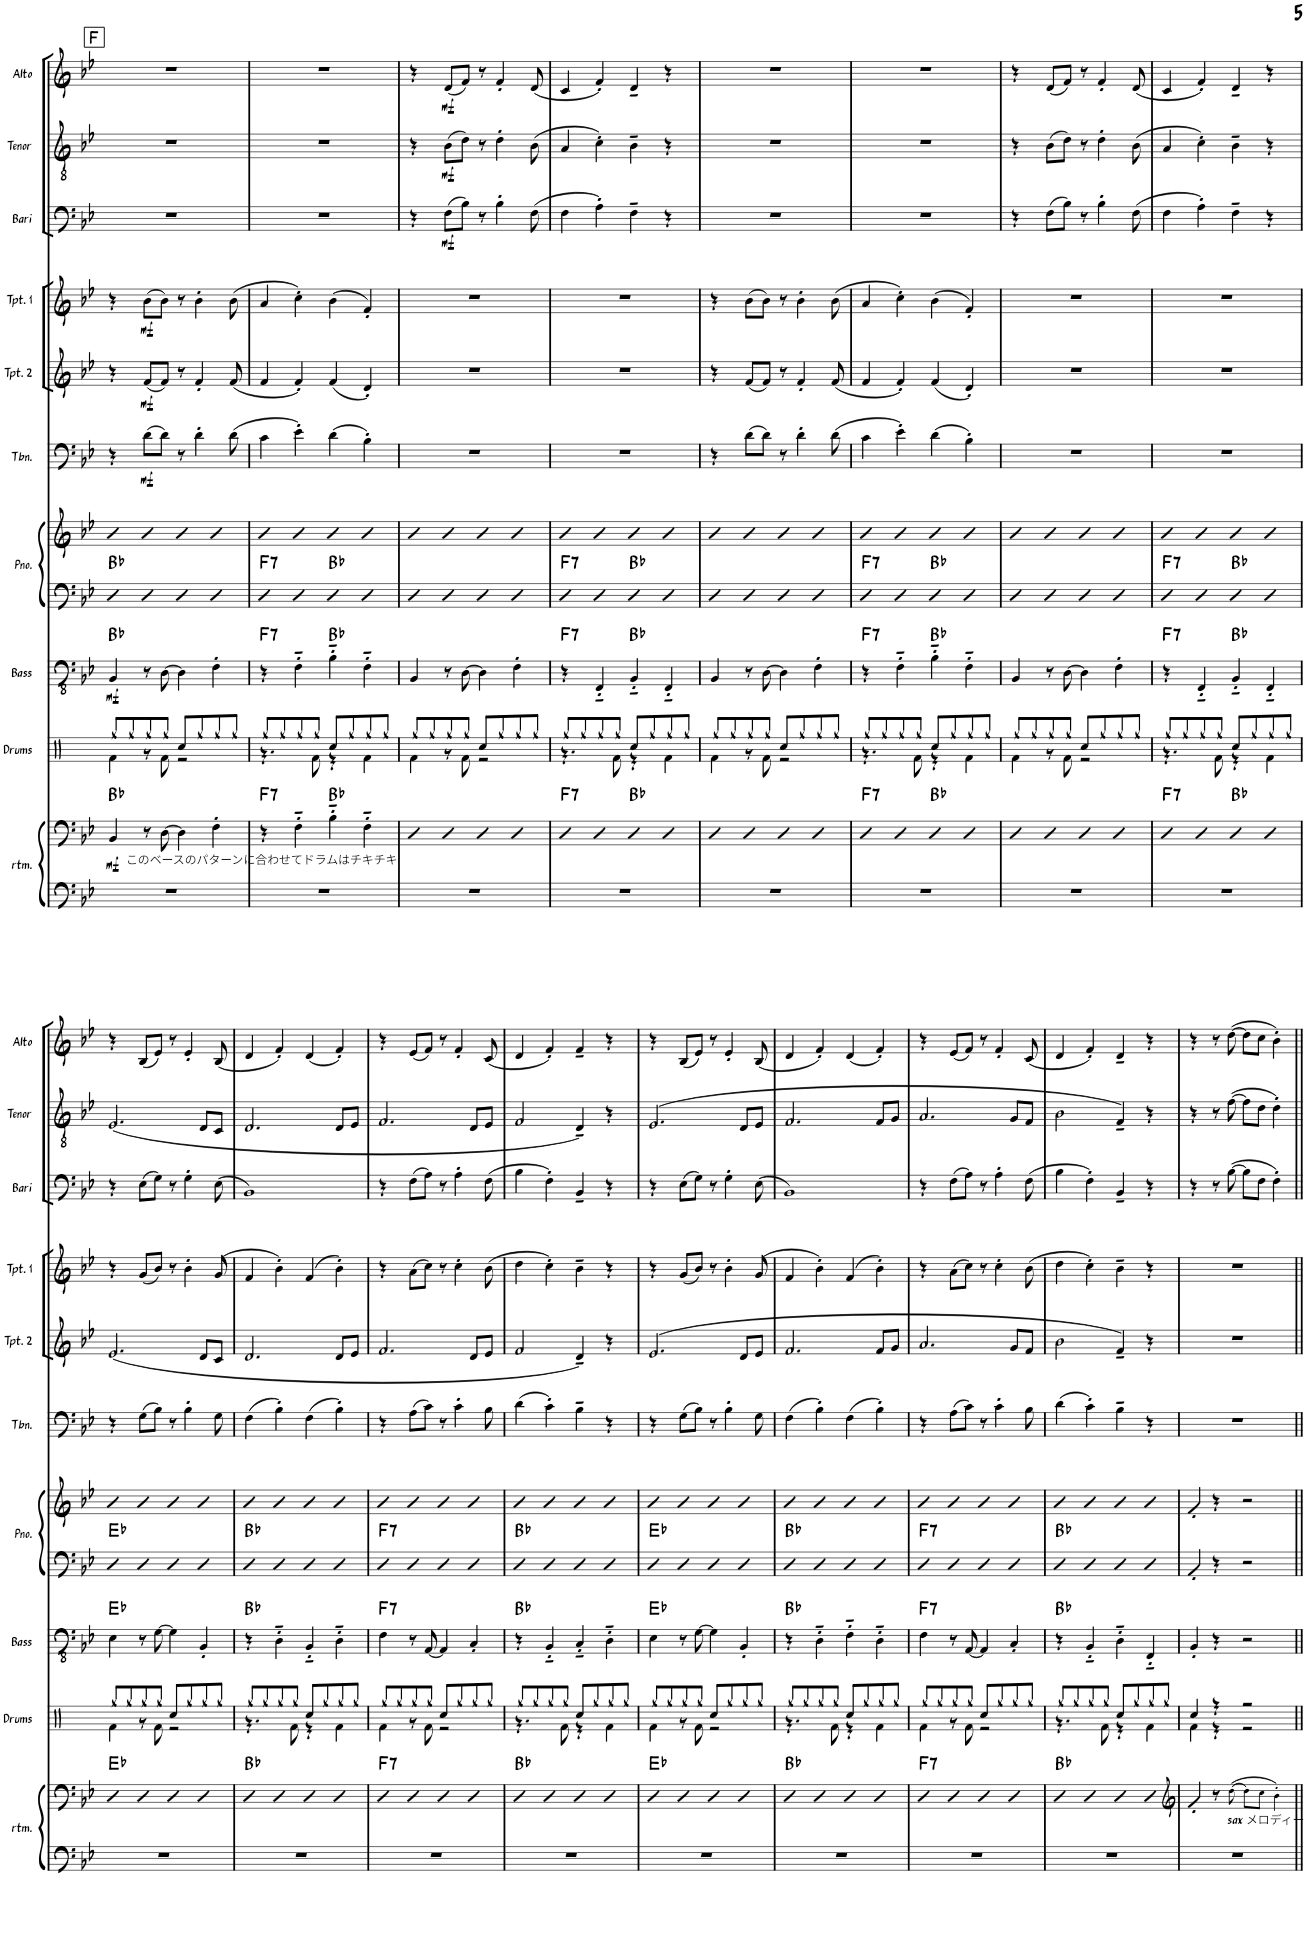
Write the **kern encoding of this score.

**kern	**kern	**dynam	**harte	**kern	**kern	**dynam	**harte	**kern	**kern	**harte	**kern	**dynam	**kern	**dynam	**kern	**dynam	**kern	**dynam	**kern	**dynam	**kern	**dynam
*part10	*part10	*part10	*part10	*part9	*part8	*part8	*part8	*part7	*part7	*part7	*part6	*part6	*part5	*part5	*part4	*part4	*part3	*part3	*part2	*part2	*part1	*part1
*staff12	*staff11	*staff11/12	*	*staff10	*staff9	*staff9	*	*staff8	*staff7	*	*staff6	*staff6	*staff5	*staff5	*staff4	*staff4	*staff3	*staff3	*staff2	*staff2	*staff1	*staff1
*I"Rhythm	*	*	*	*I"Drums	*I"Bass	*	*	*I"Piano	*	*	*I"Trombone 1	*	*I"Trumpet 2	*	*I"Trumpet 1	*	*I"Bari Sax	*	*I"Tenor Sax	*	*I"Alto Sax	*
*I'rtm.	*	*	*	*I'Drums	*I'Bass	*	*	*I'Pno.	*	*	*I'Tbn.	*	*I'Tpt. 2	*	*I'Tpt. 1	*	*I'Bari	*	*I'Tenor	*	*I'Alto	*
!!LO:PB:g=z
*clefF4	*clefF4	*	*	*clefX	*clefFv4	*	*	*clefF4	*clefG2	*	*clefF4	*	*clefG2	*	*clefG2	*	*clefF4	*	*clefGv2	*	*clefG2	*
*	*	*	*	*	*	*	*	*	*	*	*	*	*ITrd1c2	*	*ITrd1c2	*	*ITrd12c21	*	*ITrd8c14	*	*ITrd5c9	*
*k[b-e-]	*k[b-e-]	*	*	*k[]	*k[b-e-]	*	*	*k[b-e-]	*k[b-e-]	*	*k[b-e-]	*	*k[b-e-]	*	*k[b-e-]	*	*k[b-e-]	*	*k[b-e-]	*	*k[b-e-]	*
*M4/4	*M4/4	*	*	*M4/4	*M4/4	*	*	*M4/4	*M4/4	*	*M4/4	*	*M4/4	*	*M4/4	*	*M4/4	*	*M4/4	*	*M4/4	*
!!LO:REH:place=s1:a:B:rj:fs=14:t=F
=66	=66	=66	=66	=66	=66	=66	=66	=66	=66	=66	=66	=66	=66	=66	=66	=66	=66	=66	=66	=66	=66	=66
*	*	*	*	*^	*	*	*	*	*	*	*	*	*	*	*	*	*	*	*	*	*	*
!	!LO:TX:b:t=このベースのパターンに合わせてドラムはチキチキ	!	!	!	!	!	!	!	!	!	!	!	!	!	!	!	!	!	!	!	!	!	!
!	!	!LO:DY:b	!	!	!	!	!LO:DY:b	!	!	!	!	!	!	!	!	!	!	!	!	!	!	!	!
1r	4BB-/	mf	Bb:maj	8Rgg/L	4Rf\	4BBB-/	mf	Bb:maj	4D	4b-	Bb:maj	4r	.	4r	.	4r	.	1r	.	1r	.	1r	.
.	.	.	.	8Rgg/	.	.	.	.	.	.	.	.	.	.	.	.	.	.	.	.	.	.	.
!	!	!	!	!	!	!	!	!	!	!	!	!	!LO:DY:b	!	!LO:DY:b	!	!LO:DY:b	!	!	!	!	!	!
.	8r	.	.	8Rgg/	8r	8r	.	.	4D	4b-	.	(8d\L	mf	(8f/L	mf	(8b-\L	mf	.	.	.	.	.	.
.	[8D\	.	.	8Rgg/J	8Rf\	[8DD\	.	.	.	.	.	8d\J)	.	8f/J)	.	8b-\J)	.	.	.	.	.	.	.
.	4D\]	.	.	8Rcc/L	2r	4DD\]	.	.	4D	4b-	.	8r	.	8r	.	8r	.	.	.	.	.	.	.
.	.	.	.	8Rgg/	.	.	.	.	.	.	.	4d'\	.	4f'/	.	4b-'\	.	.	.	.	.	.	.
.	4F'\	.	.	8Rgg/	.	4FF'\	.	.	4D	4b-	.	.	.	.	.	.	.	.	.	.	.	.	.
.	.	.	.	8Rgg/J	.	.	.	.	.	.	.	(8d\	.	(8f/	.	(8b-\	.	.	.	.	.	.	.
=67	=67	=67	=67	=67	=67	=67	=67	=67	=67	=67	=67	=67	=67	=67	=67	=67	=67	=67	=67	=67	=67	=67	=67
!	!	!	!LO:H:kt=7	!	!	!	!	!LO:H:kt=7	!	!	!LO:H:kt=7	!	!	!	!	!	!	!	!	!	!	!	!
1r	4r	.	F:7	8Rgg/L	4.r	4r	.	F:7	4D	4b-	F:7	4c\	.	4f/	.	4a/	.	1r	.	1r	.	1r	.
.	.	.	.	8Rgg/	.	.	.	.	.	.	.	.	.	.	.	.	.	.	.	.	.	.	.
.	4F'~\	.	.	8Rgg/	.	4FF'~\	.	.	4D	4b-	.	4e-'\)	.	4f'/)	.	4cc'\)	.	.	.	.	.	.	.
.	.	.	.	8Rgg/J	8Rf\	.	.	.	.	.	.	.	.	.	.	.	.	.	.	.	.	.	.
.	4B-'~\	.	Bb:maj	8Rcc/L	4r	4BB-'~\	.	Bb:maj	4D	4b-	Bb:maj	(4d\	.	(4f/	.	(4b-\	.	.	.	.	.	.	.
.	.	.	.	8Rgg/	.	.	.	.	.	.	.	.	.	.	.	.	.	.	.	.	.	.	.
.	4F'~\	.	.	8Rgg/	4Rf\	4FF'~\	.	.	4D	4b-	.	4B-'\)	.	4d'/)	.	4f'/)	.	.	.	.	.	.	.
.	.	.	.	8Rgg/J	.	.	.	.	.	.	.	.	.	.	.	.	.	.	.	.	.	.	.
=68	=68	=68	=68	=68	=68	=68	=68	=68	=68	=68	=68	=68	=68	=68	=68	=68	=68	=68	=68	=68	=68	=68	=68
1r	4D	.	.	8Rgg/L	4Rf\	4BBB-/	.	.	4D	4b-	.	1r	.	1r	.	1r	.	4r	.	4r	.	4r	.
.	.	.	.	8Rgg/	.	.	.	.	.	.	.	.	.	.	.	.	.	.	.	.	.	.	.
!	!	!	!	!	!	!	!	!	!	!	!	!	!	!	!	!	!	!	!LO:DY:b	!	!LO:DY:b	!	!LO:DY:b
.	4D	.	.	8Rgg/	8r	8r	.	.	4D	4b-	.	.	.	.	.	.	.	(8F\L	mf	(8B-\L	mf	(8d/L	mf
.	.	.	.	8Rgg/J	8Rf\	[8DD\	.	.	.	.	.	.	.	.	.	.	.	8B-\J)	.	8d\J)	.	8f/J)	.
.	4D	.	.	8Rcc/L	2r	4DD\]	.	.	4D	4b-	.	.	.	.	.	.	.	8r	.	8r	.	8r	.
.	.	.	.	8Rgg/	.	.	.	.	.	.	.	.	.	.	.	.	.	4B-'\	.	4d'\	.	4f'/	.
.	4D	.	.	8Rgg/	.	4FF'\	.	.	4D	4b-	.	.	.	.	.	.	.	.	.	.	.	.	.
.	.	.	.	8Rgg/J	.	.	.	.	.	.	.	.	.	.	.	.	.	(8F\	.	(8B-\	.	(8d/	.
=69	=69	=69	=69	=69	=69	=69	=69	=69	=69	=69	=69	=69	=69	=69	=69	=69	=69	=69	=69	=69	=69	=69	=69
!	!	!	!LO:H:kt=7	!	!	!	!	!LO:H:kt=7	!	!	!LO:H:kt=7	!	!	!	!	!	!	!	!	!	!	!	!
1r	4D	.	F:7	8Rgg/L	4.r	4r	.	F:7	4D	4b-	F:7	1r	.	1r	.	1r	.	4F\	.	4A/	.	4c/	.
.	.	.	.	8Rgg/	.	.	.	.	.	.	.	.	.	.	.	.	.	.	.	.	.	.	.
.	4D	.	.	8Rgg/	.	4FFF'~/	.	.	4D	4b-	.	.	.	.	.	.	.	4A'\)	.	4c'\)	.	4f'/)	.
.	.	.	.	8Rgg/J	8Rf\	.	.	.	.	.	.	.	.	.	.	.	.	.	.	.	.	.	.
.	4D	.	Bb:maj	8Rcc/L	4r	4BBB-'~/	.	Bb:maj	4D	4b-	Bb:maj	.	.	.	.	.	.	4F~\	.	4B-~\	.	4d~/	.
.	.	.	.	8Rgg/	.	.	.	.	.	.	.	.	.	.	.	.	.	.	.	.	.	.	.
.	4D	.	.	8Rgg/	4Rf\	4FFF'~/	.	.	4D	4b-	.	.	.	.	.	.	.	4r	.	4r	.	4r	.
.	.	.	.	8Rgg/J	.	.	.	.	.	.	.	.	.	.	.	.	.	.	.	.	.	.	.
=70	=70	=70	=70	=70	=70	=70	=70	=70	=70	=70	=70	=70	=70	=70	=70	=70	=70	=70	=70	=70	=70	=70	=70
1r	4D	.	.	8Rgg/L	4Rf\	4BBB-/	.	.	4D	4b-	.	4r	.	4r	.	4r	.	1r	.	1r	.	1r	.
.	.	.	.	8Rgg/	.	.	.	.	.	.	.	.	.	.	.	.	.	.	.	.	.	.	.
.	4D	.	.	8Rgg/	8r	8r	.	.	4D	4b-	.	(8d\L	.	(8f/L	.	(8b-\L	.	.	.	.	.	.	.
.	.	.	.	8Rgg/J	8Rf\	[8DD\	.	.	.	.	.	8d\J)	.	8f/J)	.	8b-\J)	.	.	.	.	.	.	.
.	4D	.	.	8Rcc/L	2r	4DD\]	.	.	4D	4b-	.	8r	.	8r	.	8r	.	.	.	.	.	.	.
.	.	.	.	8Rgg/	.	.	.	.	.	.	.	4d'\	.	4f'/	.	4b-'\	.	.	.	.	.	.	.
.	4D	.	.	8Rgg/	.	4FF'\	.	.	4D	4b-	.	.	.	.	.	.	.	.	.	.	.	.	.
.	.	.	.	8Rgg/J	.	.	.	.	.	.	.	(8d\	.	(8f/	.	(8b-\	.	.	.	.	.	.	.
=71	=71	=71	=71	=71	=71	=71	=71	=71	=71	=71	=71	=71	=71	=71	=71	=71	=71	=71	=71	=71	=71	=71	=71
!	!	!	!LO:H:kt=7	!	!	!	!	!LO:H:kt=7	!	!	!LO:H:kt=7	!	!	!	!	!	!	!	!	!	!	!	!
1r	4D	.	F:7	8Rgg/L	4.r	4r	.	F:7	4D	4b-	F:7	4c\	.	4f/	.	4a/	.	1r	.	1r	.	1r	.
.	.	.	.	8Rgg/	.	.	.	.	.	.	.	.	.	.	.	.	.	.	.	.	.	.	.
.	4D	.	.	8Rgg/	.	4FF'~\	.	.	4D	4b-	.	4e-'\)	.	4f'/)	.	4cc'\)	.	.	.	.	.	.	.
.	.	.	.	8Rgg/J	8Rf\	.	.	.	.	.	.	.	.	.	.	.	.	.	.	.	.	.	.
.	4D	.	Bb:maj	8Rcc/L	4r	4BB-'~\	.	Bb:maj	4D	4b-	Bb:maj	(4d\	.	(4f/	.	(4b-\	.	.	.	.	.	.	.
.	.	.	.	8Rgg/	.	.	.	.	.	.	.	.	.	.	.	.	.	.	.	.	.	.	.
.	4D	.	.	8Rgg/	4Rf\	4FF'~\	.	.	4D	4b-	.	4B-'\)	.	4d'/)	.	4f'/)	.	.	.	.	.	.	.
.	.	.	.	8Rgg/J	.	.	.	.	.	.	.	.	.	.	.	.	.	.	.	.	.	.	.
=72	=72	=72	=72	=72	=72	=72	=72	=72	=72	=72	=72	=72	=72	=72	=72	=72	=72	=72	=72	=72	=72	=72	=72
1r	4D	.	.	8Rgg/L	4Rf\	4BBB-/	.	.	4D	4b-	.	1r	.	1r	.	1r	.	4r	.	4r	.	4r	.
.	.	.	.	8Rgg/	.	.	.	.	.	.	.	.	.	.	.	.	.	.	.	.	.	.	.
.	4D	.	.	8Rgg/	8r	8r	.	.	4D	4b-	.	.	.	.	.	.	.	(8F\L	.	(8B-\L	.	(8d/L	.
.	.	.	.	8Rgg/J	8Rf\	[8DD\	.	.	.	.	.	.	.	.	.	.	.	8B-\J)	.	8d\J)	.	8f/J)	.
.	4D	.	.	8Rcc/L	2r	4DD\]	.	.	4D	4b-	.	.	.	.	.	.	.	8r	.	8r	.	8r	.
.	.	.	.	8Rgg/	.	.	.	.	.	.	.	.	.	.	.	.	.	4B-'\	.	4d'\	.	4f'/	.
.	4D	.	.	8Rgg/	.	4FF'\	.	.	4D	4b-	.	.	.	.	.	.	.	.	.	.	.	.	.
.	.	.	.	8Rgg/J	.	.	.	.	.	.	.	.	.	.	.	.	.	(8F\	.	(8B-\	.	(8d/	.
=73	=73	=73	=73	=73	=73	=73	=73	=73	=73	=73	=73	=73	=73	=73	=73	=73	=73	=73	=73	=73	=73	=73	=73
!	!	!	!LO:H:kt=7	!	!	!	!	!LO:H:kt=7	!	!	!LO:H:kt=7	!	!	!	!	!	!	!	!	!	!	!	!
1r	4D	.	F:7	8Rgg/L	4.r	4r	.	F:7	4D	4b-	F:7	1r	.	1r	.	1r	.	4F\	.	4A/	.	4c/	.
.	.	.	.	8Rgg/	.	.	.	.	.	.	.	.	.	.	.	.	.	.	.	.	.	.	.
.	4D	.	.	8Rgg/	.	4FFF'~/	.	.	4D	4b-	.	.	.	.	.	.	.	4A'\)	.	4c'\)	.	4f'/)	.
.	.	.	.	8Rgg/J	8Rf\	.	.	.	.	.	.	.	.	.	.	.	.	.	.	.	.	.	.
.	4D	.	Bb:maj	8Rcc/L	4r	4BBB-'~/	.	Bb:maj	4D	4b-	Bb:maj	.	.	.	.	.	.	4F~\	.	4B-~\	.	4d~/	.
.	.	.	.	8Rgg/	.	.	.	.	.	.	.	.	.	.	.	.	.	.	.	.	.	.	.
.	4D	.	.	8Rgg/	4Rf\	4FFF'~/	.	.	4D	4b-	.	.	.	.	.	.	.	4r	.	4r	.	4r	.
.	.	.	.	8Rgg/J	.	.	.	.	.	.	.	.	.	.	.	.	.	.	.	.	.	.	.
!!LO:LB:g=z
=74	=74	=74	=74	=74	=74	=74	=74	=74	=74	=74	=74	=74	=74	=74	=74	=74	=74	=74	=74	=74	=74	=74	=74
1r	4D	.	Eb:maj	8Rgg/L	4Rf\	4EE-\	.	Eb:maj	4D	4b-	Eb:maj	4r	.	(2.e-/	.	4r	.	4r	.	(2.E-/	.	4r	.
.	.	.	.	8Rgg/	.	.	.	.	.	.	.	.	.	.	.	.	.	.	.	.	.	.	.
.	4D	.	.	8Rgg/	8r	8r	.	.	4D	4b-	.	(8G\L	.	.	.	(8g/L	.	(8E-\L	.	.	.	(8B-/L	.
.	.	.	.	8Rgg/J	8Rf\	[8GG\	.	.	.	.	.	8B-\J)	.	.	.	8b-/J)	.	8G\J)	.	.	.	8e-/J)	.
.	4D	.	.	8Rcc/L	2r	4GG\]	.	.	4D	4b-	.	8r	.	.	.	8r	.	8r	.	.	.	8r	.
.	.	.	.	8Rgg/	.	.	.	.	.	.	.	4B-'\	.	.	.	4b-'\	.	4G'\	.	.	.	4e-'/	.
.	4D	.	.	8Rgg/	.	4BBB-'/	.	.	4D	4b-	.	.	.	8d/L	.	.	.	.	.	8D/L	.	.	.
.	.	.	.	8Rgg/J	.	.	.	.	.	.	.	8G\	.	8c/J	.	(8g/	.	(8E-\	.	8C/J	.	(8B-/	.
=75	=75	=75	=75	=75	=75	=75	=75	=75	=75	=75	=75	=75	=75	=75	=75	=75	=75	=75	=75	=75	=75	=75	=75
1r	4D	.	Bb:maj	8Rgg/L	4.r	4r	.	Bb:maj	4D	4b-	Bb:maj	(4F\	.	2.d/	.	4f/	.	1BB-)	.	2.D/	.	4d/	.
.	.	.	.	8Rgg/	.	.	.	.	.	.	.	.	.	.	.	.	.	.	.	.	.	.	.
.	4D	.	.	8Rgg/	.	4DD'~\	.	.	4D	4b-	.	4B-'\)	.	.	.	4b-'\)	.	.	.	.	.	4f'/)	.
.	.	.	.	8Rgg/J	8Rf\	.	.	.	.	.	.	.	.	.	.	.	.	.	.	.	.	.	.
.	4D	.	.	8Rcc/L	4r	4BBB-'~/	.	.	4D	4b-	.	(4F\	.	.	.	(4f/	.	.	.	.	.	(4d/	.
.	.	.	.	8Rgg/	.	.	.	.	.	.	.	.	.	.	.	.	.	.	.	.	.	.	.
.	4D	.	.	8Rgg/	4Rf\	4DD'~\	.	.	4D	4b-	.	4B-'\)	.	8d/L	.	4b-'\)	.	.	.	8D/L	.	4f'/)	.
.	.	.	.	8Rgg/J	.	.	.	.	.	.	.	.	.	8e-/J	.	.	.	.	.	8E-/J	.	.	.
=76	=76	=76	=76	=76	=76	=76	=76	=76	=76	=76	=76	=76	=76	=76	=76	=76	=76	=76	=76	=76	=76	=76	=76
!	!	!	!LO:H:kt=7	!	!	!	!	!LO:H:kt=7	!	!	!LO:H:kt=7	!	!	!	!	!	!	!	!	!	!	!	!
1r	4D	.	F:7	8Rgg/L	4Rf\	4FF\	.	F:7	4D	4b-	F:7	4r	.	2.f/	.	4r	.	4r	.	2.F/	.	4r	.
.	.	.	.	8Rgg/	.	.	.	.	.	.	.	.	.	.	.	.	.	.	.	.	.	.	.
.	4D	.	.	8Rgg/	8r	8r	.	.	4D	4b-	.	(8A\L	.	.	.	(8a\L	.	(8F\L	.	.	.	(8e-/L	.
.	.	.	.	8Rgg/J	8Rf\	[8AAA/	.	.	.	.	.	8c\J)	.	.	.	8cc\J)	.	8A\J)	.	.	.	8f/J)	.
.	4D	.	.	8Rcc/L	2r	4AAA/]	.	.	4D	4b-	.	8r	.	.	.	8r	.	8r	.	.	.	8r	.
.	.	.	.	8Rgg/	.	.	.	.	.	.	.	4c'\	.	.	.	4cc'\	.	4A'\	.	.	.	4f'/	.
.	4D	.	.	8Rgg/	.	4CC'/	.	.	4D	4b-	.	.	.	8d/L	.	.	.	.	.	8D/L	.	.	.
.	.	.	.	8Rgg/J	.	.	.	.	.	.	.	8B-\	.	8e-/J	.	(8b-\	.	(8F\	.	8E-/J	.	(8c/	.
=77	=77	=77	=77	=77	=77	=77	=77	=77	=77	=77	=77	=77	=77	=77	=77	=77	=77	=77	=77	=77	=77	=77	=77
1r	4D	.	Bb:maj	8Rgg/L	4.r	4r	.	Bb:maj	4D	4b-	Bb:maj	(4d\	.	2f/	.	4dd\	.	4B-\	.	2F/	.	4d/	.
.	.	.	.	8Rgg/	.	.	.	.	.	.	.	.	.	.	.	.	.	.	.	.	.	.	.
.	4D	.	.	8Rgg/	.	4BBB-'~/	.	.	4D	4b-	.	4c'\)	.	.	.	4cc'\)	.	4F'\)	.	.	.	4f'/)	.
.	.	.	.	8Rgg/J	8Rf\	.	.	.	.	.	.	.	.	.	.	.	.	.	.	.	.	.	.
.	4D	.	.	8Rcc/L	4r	4CC'~/	.	.	4D	4b-	.	4B-~\	.	4d~/)	.	4b-~\	.	4BB-~/	.	4D~/)	.	4f~/	.
.	.	.	.	8Rgg/	.	.	.	.	.	.	.	.	.	.	.	.	.	.	.	.	.	.	.
.	4D	.	.	8Rgg/	4Rf\	4DD'~\	.	.	4D	4b-	.	4r	.	4r	.	4r	.	4r	.	4r	.	4r	.
.	.	.	.	8Rgg/J	.	.	.	.	.	.	.	.	.	.	.	.	.	.	.	.	.	.	.
=78	=78	=78	=78	=78	=78	=78	=78	=78	=78	=78	=78	=78	=78	=78	=78	=78	=78	=78	=78	=78	=78	=78	=78
1r	4D	.	Eb:maj	8Rgg/L	4Rf\	4EE-\	.	Eb:maj	4D	4b-	Eb:maj	4r	.	(2.e-/	.	4r	.	4r	.	(2.E-/	.	4r	.
.	.	.	.	8Rgg/	.	.	.	.	.	.	.	.	.	.	.	.	.	.	.	.	.	.	.
.	4D	.	.	8Rgg/	8r	8r	.	.	4D	4b-	.	(8G\L	.	.	.	(8g/L	.	(8E-\L	.	.	.	(8B-/L	.
.	.	.	.	8Rgg/J	8Rf\	[8GG\	.	.	.	.	.	8B-\J)	.	.	.	8b-/J)	.	8G\J)	.	.	.	8e-/J)	.
.	4D	.	.	8Rcc/L	2r	4GG\]	.	.	4D	4b-	.	8r	.	.	.	8r	.	8r	.	.	.	8r	.
.	.	.	.	8Rgg/	.	.	.	.	.	.	.	4B-'\	.	.	.	4b-'\	.	4G'\	.	.	.	4e-'/	.
.	4D	.	.	8Rgg/	.	4BBB-'/	.	.	4D	4b-	.	.	.	8d/L	.	.	.	.	.	8D/L	.	.	.
.	.	.	.	8Rgg/J	.	.	.	.	.	.	.	8G\	.	8e-/J	.	(8g/	.	(8E-\	.	8E-/J	.	(8B-/	.
=79	=79	=79	=79	=79	=79	=79	=79	=79	=79	=79	=79	=79	=79	=79	=79	=79	=79	=79	=79	=79	=79	=79	=79
1r	4D	.	Bb:maj	8Rgg/L	4.r	4r	.	Bb:maj	4D	4b-	Bb:maj	(4F\	.	2.f/	.	4f/	.	1BB-)	.	2.F/	.	4d/	.
.	.	.	.	8Rgg/	.	.	.	.	.	.	.	.	.	.	.	.	.	.	.	.	.	.	.
.	4D	.	.	8Rgg/	.	4DD'~\	.	.	4D	4b-	.	4B-'\)	.	.	.	4b-'\)	.	.	.	.	.	4f'/)	.
.	.	.	.	8Rgg/J	8Rf\	.	.	.	.	.	.	.	.	.	.	.	.	.	.	.	.	.	.
.	4D	.	.	8Rcc/L	4r	4FF'~\	.	.	4D	4b-	.	(4F\	.	.	.	(4f/	.	.	.	.	.	(4d/	.
.	.	.	.	8Rgg/	.	.	.	.	.	.	.	.	.	.	.	.	.	.	.	.	.	.	.
.	4D	.	.	8Rgg/	4Rf\	4DD'~\	.	.	4D	4b-	.	4B-'\)	.	8f/L	.	4b-'\)	.	.	.	8F/L	.	4f'/)	.
.	.	.	.	8Rgg/J	.	.	.	.	.	.	.	.	.	8g/J	.	.	.	.	.	8G/J	.	.	.
=80	=80	=80	=80	=80	=80	=80	=80	=80	=80	=80	=80	=80	=80	=80	=80	=80	=80	=80	=80	=80	=80	=80	=80
!	!	!	!LO:H:kt=7	!	!	!	!	!LO:H:kt=7	!	!	!LO:H:kt=7	!	!	!	!	!	!	!	!	!	!	!	!
1r	4D	.	F:7	8Rgg/L	4Rf\	4FF\	.	F:7	4D	4b-	F:7	4r	.	2.a/	.	4r	.	4r	.	2.A/	.	4r	.
.	.	.	.	8Rgg/	.	.	.	.	.	.	.	.	.	.	.	.	.	.	.	.	.	.	.
.	4D	.	.	8Rgg/	8r	8r	.	.	4D	4b-	.	(8A\L	.	.	.	(8a\L	.	(8F\L	.	.	.	(8e-/L	.
.	.	.	.	8Rgg/J	8Rf\	[8AAA/	.	.	.	.	.	8c\J)	.	.	.	8cc\J)	.	8A\J)	.	.	.	8f/J)	.
.	4D	.	.	8Rcc/L	2r	4AAA/]	.	.	4D	4b-	.	8r	.	.	.	8r	.	8r	.	.	.	8r	.
.	.	.	.	8Rgg/	.	.	.	.	.	.	.	4c'\	.	.	.	4cc'\	.	4A'\	.	.	.	4f'/	.
.	4D	.	.	8Rgg/	.	4CC'/	.	.	4D	4b-	.	.	.	8g/L	.	.	.	.	.	8G/L	.	.	.
.	.	.	.	8Rgg/J	.	.	.	.	.	.	.	8B-\	.	8f/J	.	(8b-\	.	(8F\	.	8F/J	.	(8c/	.
=81	=81	=81	=81	=81	=81	=81	=81	=81	=81	=81	=81	=81	=81	=81	=81	=81	=81	=81	=81	=81	=81	=81	=81
1r	4D	.	Bb:maj	8Rgg/L	4.r	4r	.	Bb:maj	4D	4b-	Bb:maj	(4d\	.	2b-\	.	4dd\	.	4B-\	.	2B-\	.	4d/	.
.	.	.	.	8Rgg/	.	.	.	.	.	.	.	.	.	.	.	.	.	.	.	.	.	.	.
.	4D	.	.	8Rgg/	.	4BBB-'~/	.	.	4D	4b-	.	4c'\)	.	.	.	4cc'\)	.	4F'\)	.	.	.	4f'/)	.
.	.	.	.	8Rgg/J	8Rf\	.	.	.	.	.	.	.	.	.	.	.	.	.	.	.	.	.	.
.	4D	.	.	8Rcc/L	4r	4DD'~\	.	.	4D	4b-	.	4B-~\	.	4f~/)	.	4b-~\	.	4BB-~/	.	4F~/)	.	4d~/	.
.	.	.	.	8Rgg/	.	.	.	.	.	.	.	.	.	.	.	.	.	.	.	.	.	.	.
.	4D	.	.	8Rgg/	4Rf\	4FFF'~/	.	.	4D	4b-	.	4r	.	4r	.	4r	.	4r	.	4r	.	4r	.
.	.	.	.	8Rgg/J	.	.	.	.	.	.	.	.	.	.	.	.	.	.	.	.	.	.	.
=82	=82	=82	=82	=82	=82	=82	=82	=82	=82	=82	=82	=82	=82	=82	=82	=82	=82	=82	=82	=82	=82	=82	=82
*	*clefG2	*	*	*	*	*	*	*	*	*	*	*	*	*	*	*	*	*	*	*	*	*	*
1r	4g'/	.	.	4Rcc/	4Rf\	4BBB-'/	.	.	4BB-'/	4g'/	.	1r	.	1r	.	1r	.	4r	.	4r	.	4r	.
.	8r	.	.	4r	4r	4r	.	.	4r	4r	.	.	.	.	.	.	.	8r	.	8r	.	8r	.
!	!LO:TX:b:t=sax メロディー	!	!	!	!	!	!	!	!	!	!	!	!	!	!	!	!	!	!	!	!	!	!
.	([8dd!\	.	.	.	.	.	.	.	.	.	.	.	.	.	.	.	.	([8B-\	.	([8f\	.	([8dd\	.
.	8dd!\L]	.	.	2r	2r	2r	.	.	2r	2r	.	.	.	.	.	.	.	8B-\L]	.	8f\L]	.	8dd\L]	.
.	8cc!\J	.	.	.	.	.	.	.	.	.	.	.	.	.	.	.	.	8F\J	.	8d\J	.	8cc\J	.
.	4b-'!\)	.	.	.	.	.	.	.	.	.	.	.	.	.	.	.	.	4F'\)	.	4d'\)	.	4b-'\)	.
*	*	*	*	*v	*v	*	*	*	*	*	*	*	*	*	*	*	*	*	*	*	*	*	*
=||	=||	=||	=||	=||	=||	=||	=||	=||	=||	=||	=||	=||	=||	=||	=||	=||	=||	=||	=||	=||	=||	=||
*-	*-	*-	*-	*-	*-	*-	*-	*-	*-	*-	*-	*-	*-	*-	*-	*-	*-	*-	*-	*-	*-	*-
